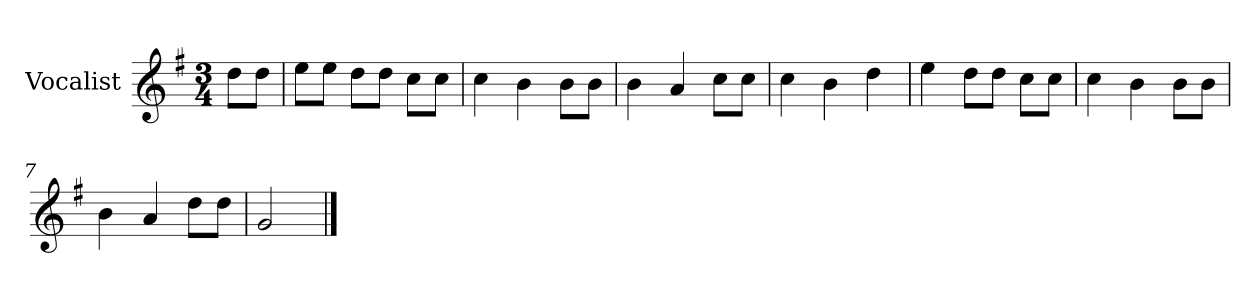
**kern
*part1
*staff1
*I"Vocalist
*k[f#]
*G:
*M3/4
=
8ddL
8ddJ
=1
8eeL
8eeJ
8ddL
8ddJ
8ccL
8ccJ
=2
4cc
4b
8bL
8bJ
=3
4b
4a
8ccL
8ccJ
=4
4cc
4b
4dd
=5
4ee
8ddL
8ddJ
8ccL
8ccJ
=6
4cc
4b
8bL
8bJ
=7
4b
4a
8ddL
8ddJ
=8
2g
==
*-
